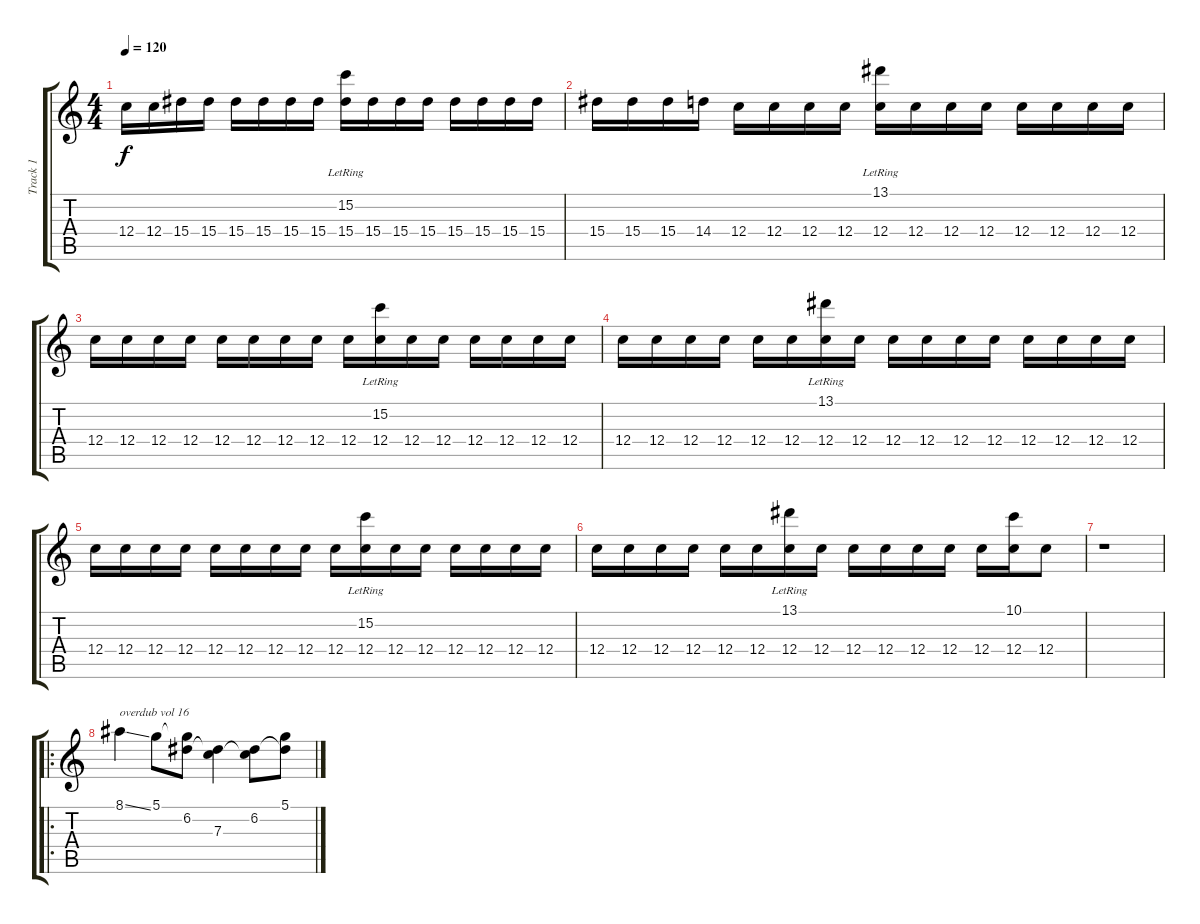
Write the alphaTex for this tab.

\track ("Track 1" "Track 1") {instrument electricguitarjazz}
\staff {score tabs}
\tuning (D4 A3 F3 C3 G2 D2) {hide}
\ts (4 4)
\tempo 120
\clef g2
\ks c
12.4.16{dy f} 12.4.16 15.4.16 15.4.16 15.4.16 15.4.16 15.4.16 15.4.16 (15.2{lr} 15.4).16 15.4.16 15.4.16 15.4.16 15.4.16 15.4.16 15.4.16 15.4.16 |
15.4.16 15.4.16 15.4.16 14.4.16 12.4.16 12.4.16 12.4.16 12.4.16 (13.1{lr} 12.4).16 12.4.16 12.4.16 12.4.16 12.4.16 12.4.16 12.4.16 12.4.16 |
12.4.16 12.4.16 12.4.16 12.4.16 12.4.16 12.4.16 12.4.16 12.4.16 12.4.16 (15.2{lr} 12.4).16 12.4.16 12.4.16 12.4.16 12.4.16 12.4.16 12.4.16 |
12.4.16 12.4.16 12.4.16 12.4.16 12.4.16 12.4.16 (13.1{lr} 12.4).16 12.4.16 12.4.16 12.4.16 12.4.16 12.4.16 12.4.16 12.4.16 12.4.16 12.4.16 |
12.4.16 12.4.16 12.4.16 12.4.16 12.4.16 12.4.16 12.4.16 12.4.16 12.4.16 (15.2{lr} 12.4).16 12.4.16 12.4.16 12.4.16 12.4.16 12.4.16 12.4.16 |
12.4.16 12.4.16 12.4.16 12.4.16 12.4.16 12.4.16 (13.1{lr} 12.4).16 12.4.16 12.4.16 12.4.16 12.4.16 12.4.16 12.4.16 (10.1 12.4).16 12.4.8 |
r.1 |
\ro
8.1{ss}.4{txt "overdub vol 16" volume 16 instrument overdrivenguitar} 5.1.8 (5.1{t} 6.2).8 (6.2{t} 7.3).4 (6.2 7.3{t}).8 (5.1 6.2{t}).8
